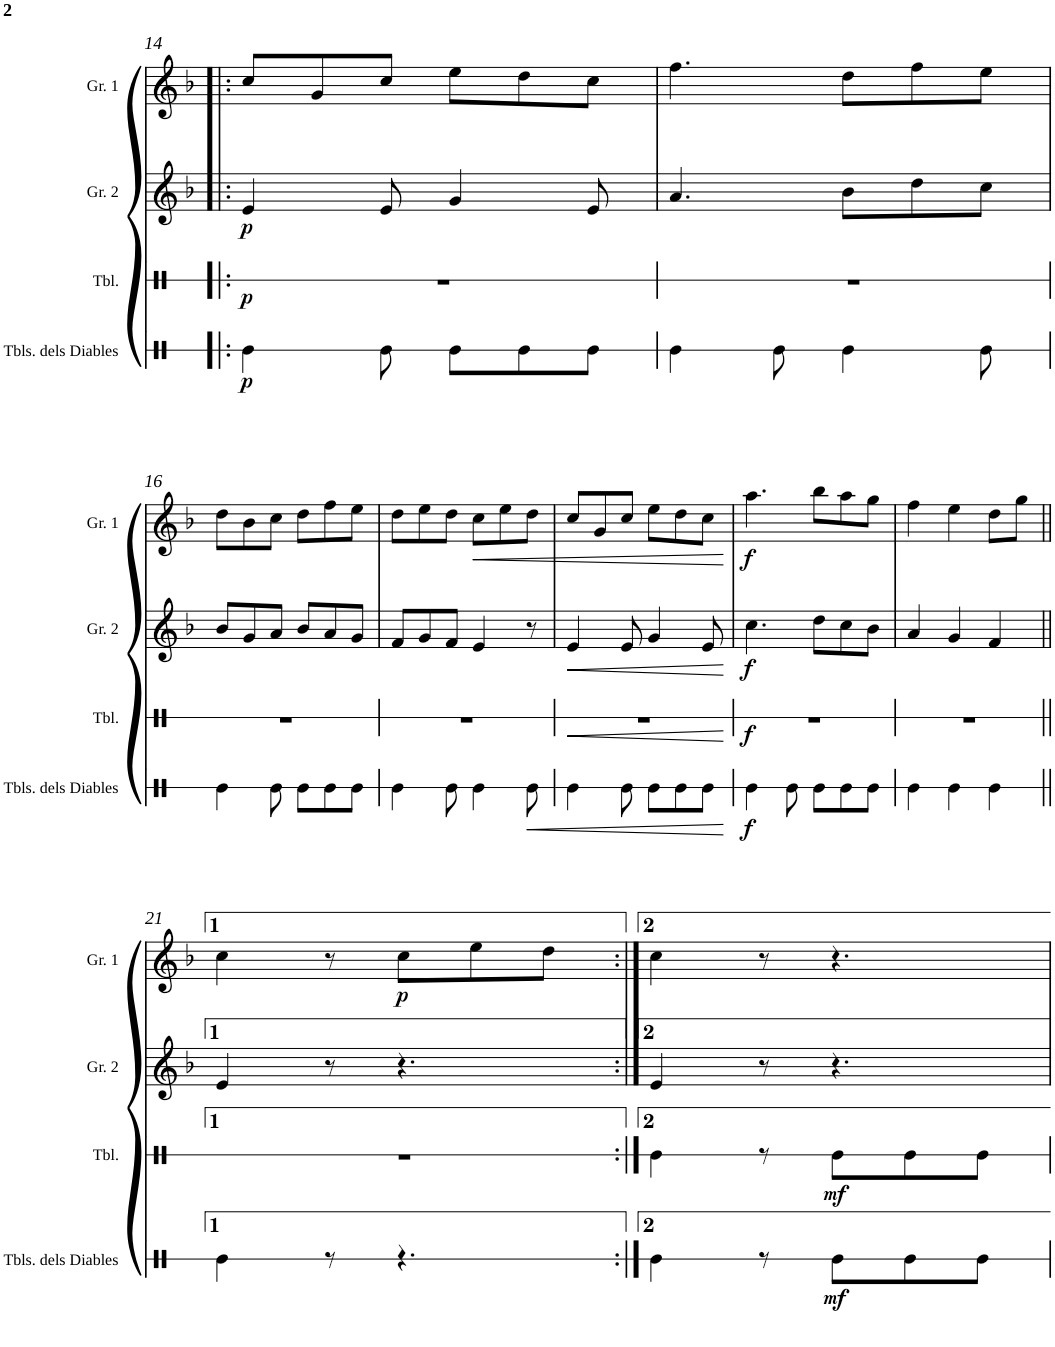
**kern	**dynam	**kern	**dynam	**kern	**dynam	**kern	**dynam
*part4	*part4	*part3	*part3	*part2	*part2	*part1	*part1
*staff4	*staff4	*staff3	*staff3	*staff2	*staff2	*staff1	*staff1
*I"Timbals dels Diables	*	*I"Timbal	*	*I"Gralla 2	*	*I"Gralla 1	*
*I'Tbls. dels Diables	*	*I'Tbl.	*	*I'Gr. 2	*	*I'Gr. 1	*
!!LO:PB:g=z
*clefX	*	*clefX	*	*clefG2	*	*clefG2	*
*k[b-]	*	*k[b-]	*	*k[b-]	*	*k[b-]	*
*F:	*	*F:	*	*F:	*	*F:	*
*M6/8	*	*M6/8	*	*M6/8	*	*M6/8	*
=14!|:	=14!|:	=14!|:	=14!|:	=14!|:	=14!|:	=14!|:	=14!|:
!	!LO:DY:b	!	!LO:DY:b	!	!LO:DY:b	!	!
4Re\	p	2.r	p	4e/	p	8cc/L	.
.	.	.	.	.	.	8g/	.
8Re\	.	.	.	8e/	.	8cc/J	.
8Re\L	.	.	.	4g/	.	8ee\L	.
8Re\	.	.	.	.	.	8dd\	.
8Re\J	.	.	.	8e/	.	8cc\J	.
=15	=15	=15	=15	=15	=15	=15	=15
4Re\	.	2.r	.	4.a/	.	4.ff\	.
8Re\	.	.	.	.	.	.	.
4Re\	.	.	.	8b-\L	.	8dd\L	.
.	.	.	.	8dd\	.	8ff\	.
8Re\	.	.	.	8cc\J	.	8ee\J	.
!!LO:LB:g=z
=16	=16	=16	=16	=16	=16	=16	=16
4Re\	.	2.r	.	8b-/L	.	8dd\L	.
.	.	.	.	8g/	.	8b-\	.
8Re\	.	.	.	8a/J	.	8cc\J	.
8Re\L	.	.	.	8b-/L	.	8dd\L	.
8Re\	.	.	.	8a/	.	8ff\	.
8Re\J	.	.	.	8g/J	.	8ee\J	.
=17	=17	=17	=17	=17	=17	=17	=17
4Re\	.	2.r	.	8f/L	.	8dd\L	.
.	.	.	.	8g/	.	8ee\	.
8Re\	.	.	.	8f/J	.	8dd\J	.
!	!	!	!	!	!	!	!LO:HP:b
4Re\	.	.	.	4e/	.	8cc\L	<
.	.	.	.	.	.	8ee\	.
!	!LO:HP:b	!	!	!	!	!	!
8Re\	<	.	.	8r	.	8dd\J	.
=18	=18	=18	=18	=18	=18	=18	=18
!	!	!	!LO:HP:b	!	!LO:HP:b	!	!
4Re\	.	2.r	<	4e/	<	8cc/L	.
.	.	.	.	.	.	8g/	.
8Re\	.	.	.	8e/	.	8cc/J	.
8Re\L	.	.	.	4g/	.	8ee\L	.
8Re\	.	.	.	.	.	8dd\	.
8Re\J	.	.	.	8e/	.	8cc\J	.
.	[	.	[	.	[	.	[
=19	=19	=19	=19	=19	=19	=19	=19
!	!LO:DY:b	!	!LO:DY:b	!	!LO:DY:b	!	!LO:DY:b
4Re\	f	2.r	f	4.cc\	f	4.aa\	f
8Re\	.	.	.	.	.	.	.
8Re\L	.	.	.	8dd\L	.	8bb-\L	.
8Re\	.	.	.	8cc\	.	8aa\	.
8Re\J	.	.	.	8b-\J	.	8gg\J	.
=20	=20	=20	=20	=20	=20	=20	=20
4Re\	.	2.r	.	4a/	.	4ff\	.
4Re\	.	.	.	4g/	.	4ee\	.
4Re\	.	.	.	4f/	.	8dd\L	.
.	.	.	.	.	.	8gg\J	.
!!LO:LB:g=z
=21||	=21||	=21||	=21||	=21||	=21||	=21||	=21||
4Re\	.	2.r	.	4e/	.	4cc\	.
8r	.	.	.	8r	.	8r	.
!	!	!	!	!	!	!	!LO:DY:b
4.r	.	.	.	4.r	.	8cc\L	p
.	.	.	.	.	.	8ee\	.
.	.	.	.	.	.	8dd\J	.
=22:|!	=22:|!	=22:|!	=22:|!	=22:|!	=22:|!	=22:|!	=22:|!
4Re\	.	4Re\	.	4e/	.	4cc\	.
8r	.	8r	.	8r	.	8r	.
!	!LO:DY:b	!	!LO:DY:b	!	!	!	!
8Re\L	mf	8Re\L	mf	4.r	.	4.r	.
8Re\	.	8Re\	.	.	.	.	.
8Re\J	.	8Re\J	.	.	.	.	.
=	=	=	=	=	=	=	=
*-	*-	*-	*-	*-	*-	*-	*-
